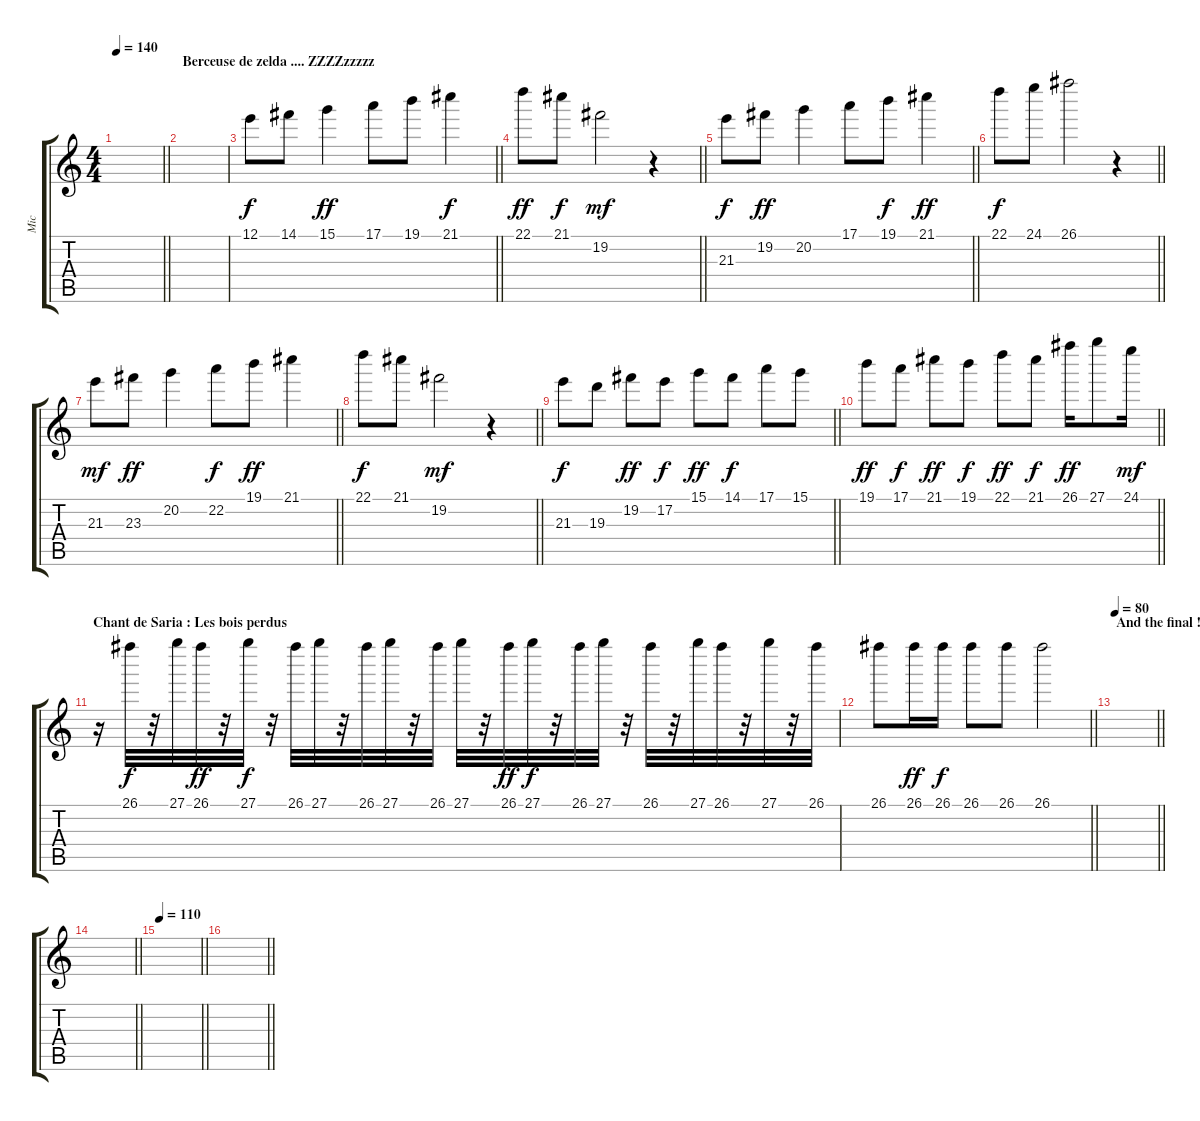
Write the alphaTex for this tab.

\track ("Mic" "Mic") {instrument distortionguitar}
\staff {score tabs}
\tuning (E4 B3 G3 D3 A2 E2) {hide}
\ts (4 4)
\tempo 140
\clef g2
\barLineRight lightlight
\ks c
|
\section ("" "Berceuse de zelda .... ZZZZzzzzz")
|
\barLineRight lightlight
12.1.8 14.1.8 15.1.4{dy ff} 17.1.8 19.1.8 21.1.4{dy f} |
\barLineRight lightlight
22.1.8{dy ff} 21.1.8{dy f} 19.2.2{dy mf} r.4 |
\barLineRight lightlight
21.3.8{dy f} 19.2.8{dy ff} 20.2.4 17.1.8 19.1.8{dy f} 21.1.4{dy ff} |
\barLineRight lightlight
22.1.8{dy f} 24.1.8 26.1.2 r.4 |
\barLineRight lightlight
21.3.8{dy mf} 23.3.8{dy ff} 20.2.4 22.2.8{dy f} 19.1.8{dy ff} 21.1.4 |
\barLineRight lightlight
22.1.8{dy f} 21.1.8 19.2.2{dy mf} r.4 |
\barLineRight lightlight
21.3.8{dy f} 19.3.8 19.2.8{dy ff} 17.2.8{dy f} 15.1.8{dy ff} 14.1.8{dy f} 17.1.8 15.1.8 |
\barLineRight lightlight
19.1.8{dy ff} 17.1.8{dy f} 21.1.8{dy ff} 19.1.8{dy f} 22.1.8{dy ff} 21.1.8{dy f} 26.1.16{dy ff} 27.1.8 24.1.16{dy mf} |
\section ("" "Chant de Saria : Les bois perdus")
r.16 26.1.32{dy f} r.32 27.1.32 26.1.32{dy ff} r.32 27.1.32{dy f} r.32 26.1.32 27.1.32 r.32 26.1.32 27.1.32 r.32 26.1.32 27.1.32 r.32 26.1.32{dy ff} 27.1.32{dy f} r.32 26.1.32 27.1.32 r.32 26.1.32 r.32 27.1.32 26.1.32 r.32 27.1.32 r.32 26.1.32 |
\barLineRight lightlight
26.1.8 26.1.16{dy ff} 26.1.16{dy f} 26.1.8 26.1.8 26.1.2 |
\section ("" "And the final !")
\tempo 80
\barLineRight lightlight
|
\barLineRight lightlight
|
\tempo 110
\barLineRight lightlight
|
\barLineRight lightlight
